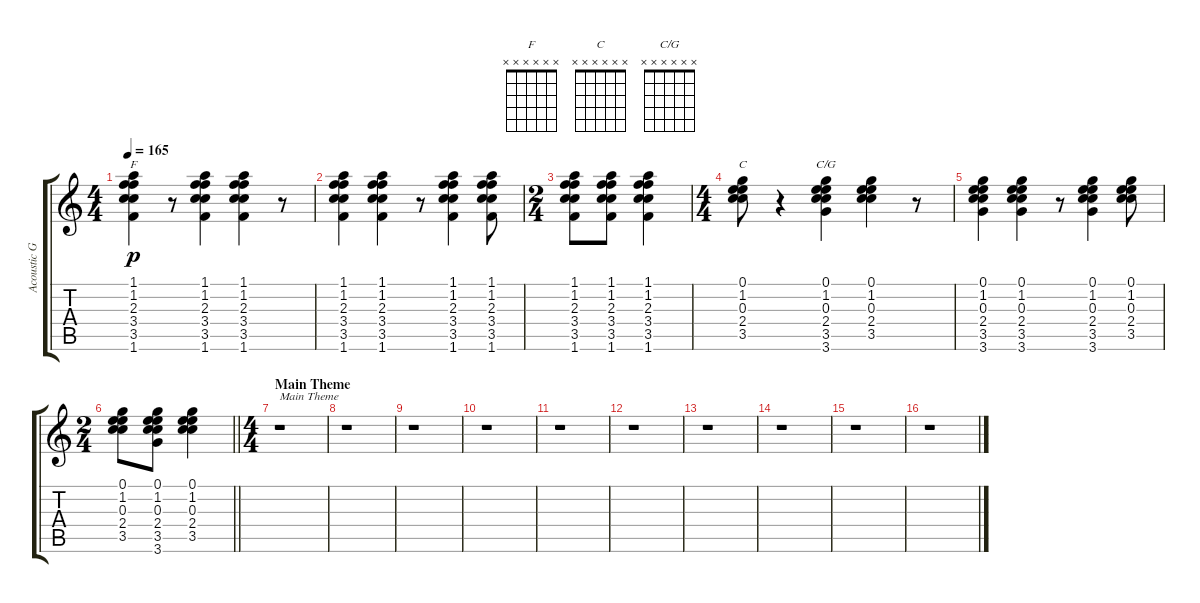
\track ("Acoustic Gtr." "Acoustic G") {instrument acousticguitarsteel}
\staff {score tabs}
\tuning (E4 B3 G4 D4 A3 E3) {hide}
\chord ("F" x x x x x x) {firstfret 0}
\chord ("C" x x x x x x) {firstfret 0}
\chord ("C/G" x x x x x x) {firstfret 0}
\ts (4 4)
\tempo 165
\clef g2
\ks c
(1.1 1.2 2.3 3.4 3.5 1.6).4{ch "F" dy p} r.8 (1.1 1.2 2.3 3.4 3.5 1.6).4 (1.1 1.2 2.3 3.4 3.5 1.6).4 r.8 |
(1.1 1.2 2.3 3.4 3.5 1.6).4 (1.1 1.2 2.3 3.4 3.5 1.6).4 r.8 (1.1 1.2 2.3 3.4 3.5 1.6).4 (1.1 1.2 2.3 3.4 3.5 1.6).8 |
\ts (2 4)
(1.1 1.2 2.3 3.4 3.5 1.6).8 (1.1 1.2 2.3 3.4 3.5 1.6).8 (1.1 1.2 2.3 3.4 3.5 1.6).4 |
\ts (4 4)
(0.1 1.2 0.3 2.4 3.5).8{ch "C"} r.4 (0.1 1.2 0.3 2.4 3.5 3.6).4{ch "C/G"} (0.1 1.2 0.3 2.4 3.5).4 r.8 |
(0.1 1.2 0.3 2.4 3.5 3.6).4 (0.1 1.2 0.3 2.4 3.5 3.6).4 r.8 (0.1 1.2 0.3 2.4 3.5 3.6).4 (0.1 1.2 0.3 2.4 3.5).8 |
\ts (2 4)
\barLineRight lightlight
(0.1 1.2 0.3 2.4 3.5).8 (0.1 1.2 0.3 2.4 3.5 3.6).8 (0.1 1.2 0.3 2.4 3.5).4 |
\ts (4 4)
\section ("" "Main Theme")
r.1{txt "Main Theme"} |
r.1 |
r.1 |
r.1 |
r.1 |
r.1 |
r.1 |
r.1 |
r.1 |
r.1
